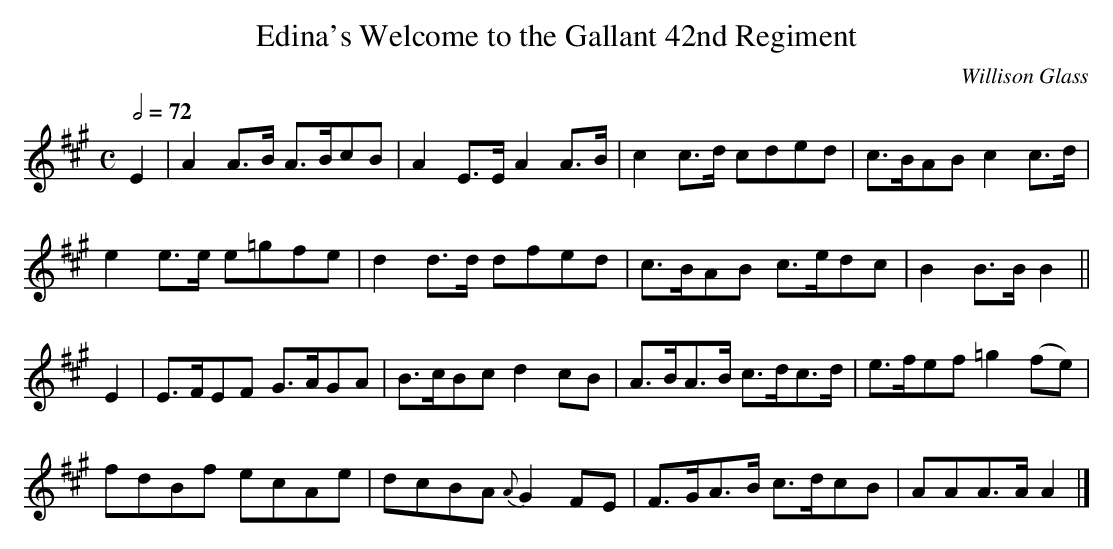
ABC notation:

X:1
T:Edina's Welcome to the Gallant 42nd Regiment
C:Willison Glass
M:C
L:1/8
Q:1/2=72
K:A
 E2 |A2A>B A>BcB|A2E>E   A2A>B|c2c>d  cded  |c>BAB  c2 c>d|
     e2e>e e=gfe|d2d>d   dfed |c>BAB  c>edc |B2B>B  B2   ||
 E2 |E>FEF G>AGA|B>cBc   d2cB |A>BA>B c>dc>d|e>fef =g2(fe)|
     fdBf  ecAe |dcBA {A}G2FE |F>GA>B c>dcB |AAA>A  A2   |]
